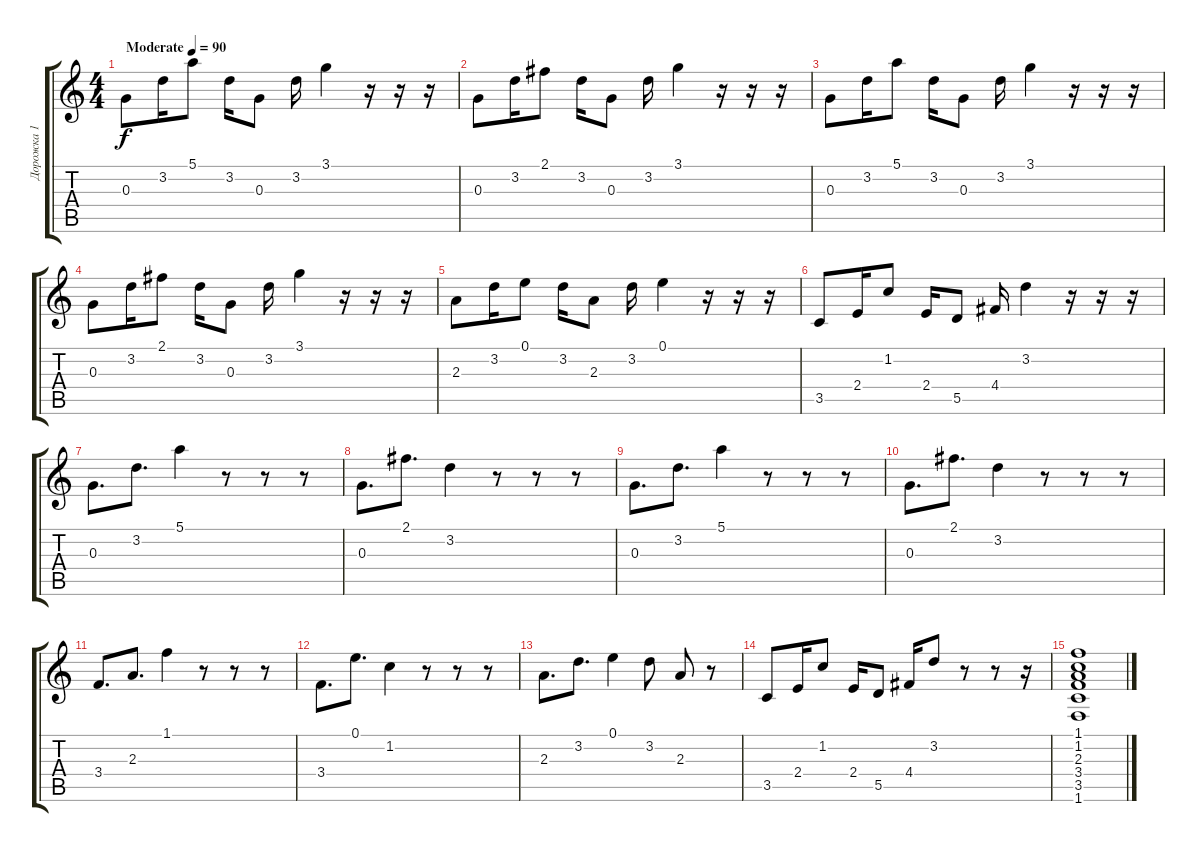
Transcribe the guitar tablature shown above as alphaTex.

\track ("Дорожка 1" "Дорожка 1") {instrument acousticguitarsteel}
\staff {score tabs}
\tuning (E4 B3 G3 D3 A2 E2) {hide}
\ts (4 4)
\tempo (90 "Moderate")
\clef g2
\ks c
0.3.8{dy f instrument acousticguitarsteel} 3.2.16 5.1.8 3.2.16 0.3.8 3.2.16 3.1.4 r.16 r.16 r.16 |
0.3.8 3.2.16 2.1.8 3.2.16 0.3.8 3.2.16 3.1.4 r.16 r.16 r.16 |
0.3.8 3.2.16 5.1.8 3.2.16 0.3.8 3.2.16 3.1.4 r.16 r.16 r.16 |
0.3.8 3.2.16 2.1.8 3.2.16 0.3.8 3.2.16 3.1.4 r.16 r.16 r.16 |
2.3.8 3.2.16 0.1.8 3.2.16 2.3.8 3.2.16 0.1.4 r.16 r.16 r.16 |
3.5.8 2.4.16 1.2.8 2.4.16 5.5.8 4.4.16 3.2.4 r.16 r.16 r.16 |
0.3.8{d} 3.2.8{d} 5.1.4 r.8 r.8 r.8 |
0.3.8{d} 2.1.8{d} 3.2.4 r.8 r.8 r.8 |
0.3.8{d} 3.2.8{d} 5.1.4 r.8 r.8 r.8 |
0.3.8{d} 2.1.8{d} 3.2.4 r.8 r.8 r.8 |
3.4.8{d} 2.3.8{d} 1.1.4 r.8 r.8 r.8 |
3.4.8{d} 0.1.8{d} 1.2.4 r.8 r.8 r.8 |
2.3.8{d} 3.2.8{d} 0.1.4 3.2.8 2.3.8 r.8 |
3.5.8 2.4.16 1.2.8 2.4.16 5.5.8 4.4.16 3.2.8 r.8 r.8 r.16 |
(1.1 1.2 2.3 3.4 3.5 1.6).1
